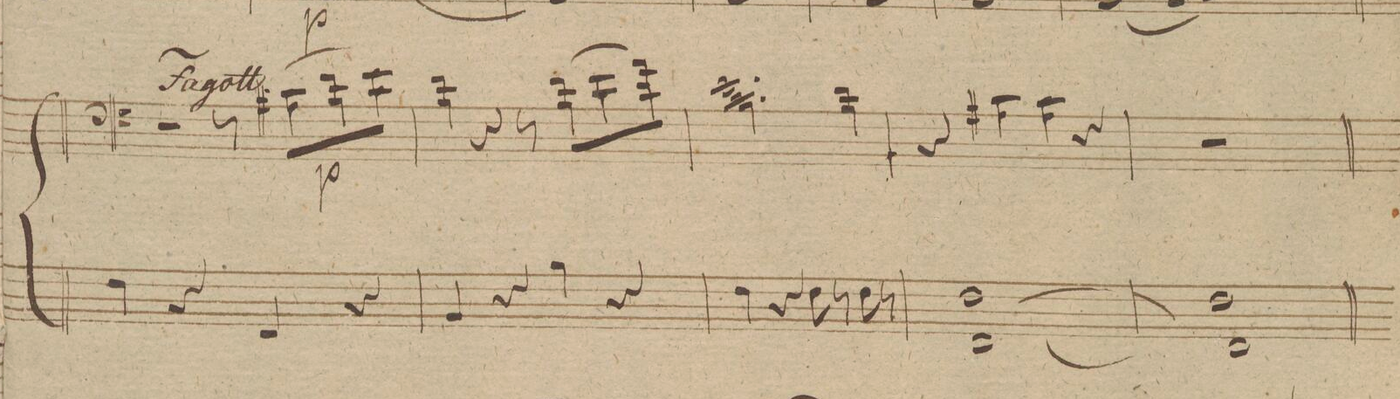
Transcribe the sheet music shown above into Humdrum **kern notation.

**kern
*I"Organo.
*clefF4
*k[f#c#g#d#]
*met(c|)
*M2/2
4F#\
4r
4FF#/
4r
=68
4BB/
4r
4B\
4r
=69
4F#\
4r
8F#\
8r
8F#\
8r
=70
[>1F#/ [<1FF#/
=71
1F#/] 1FF#/]
=72
*-
